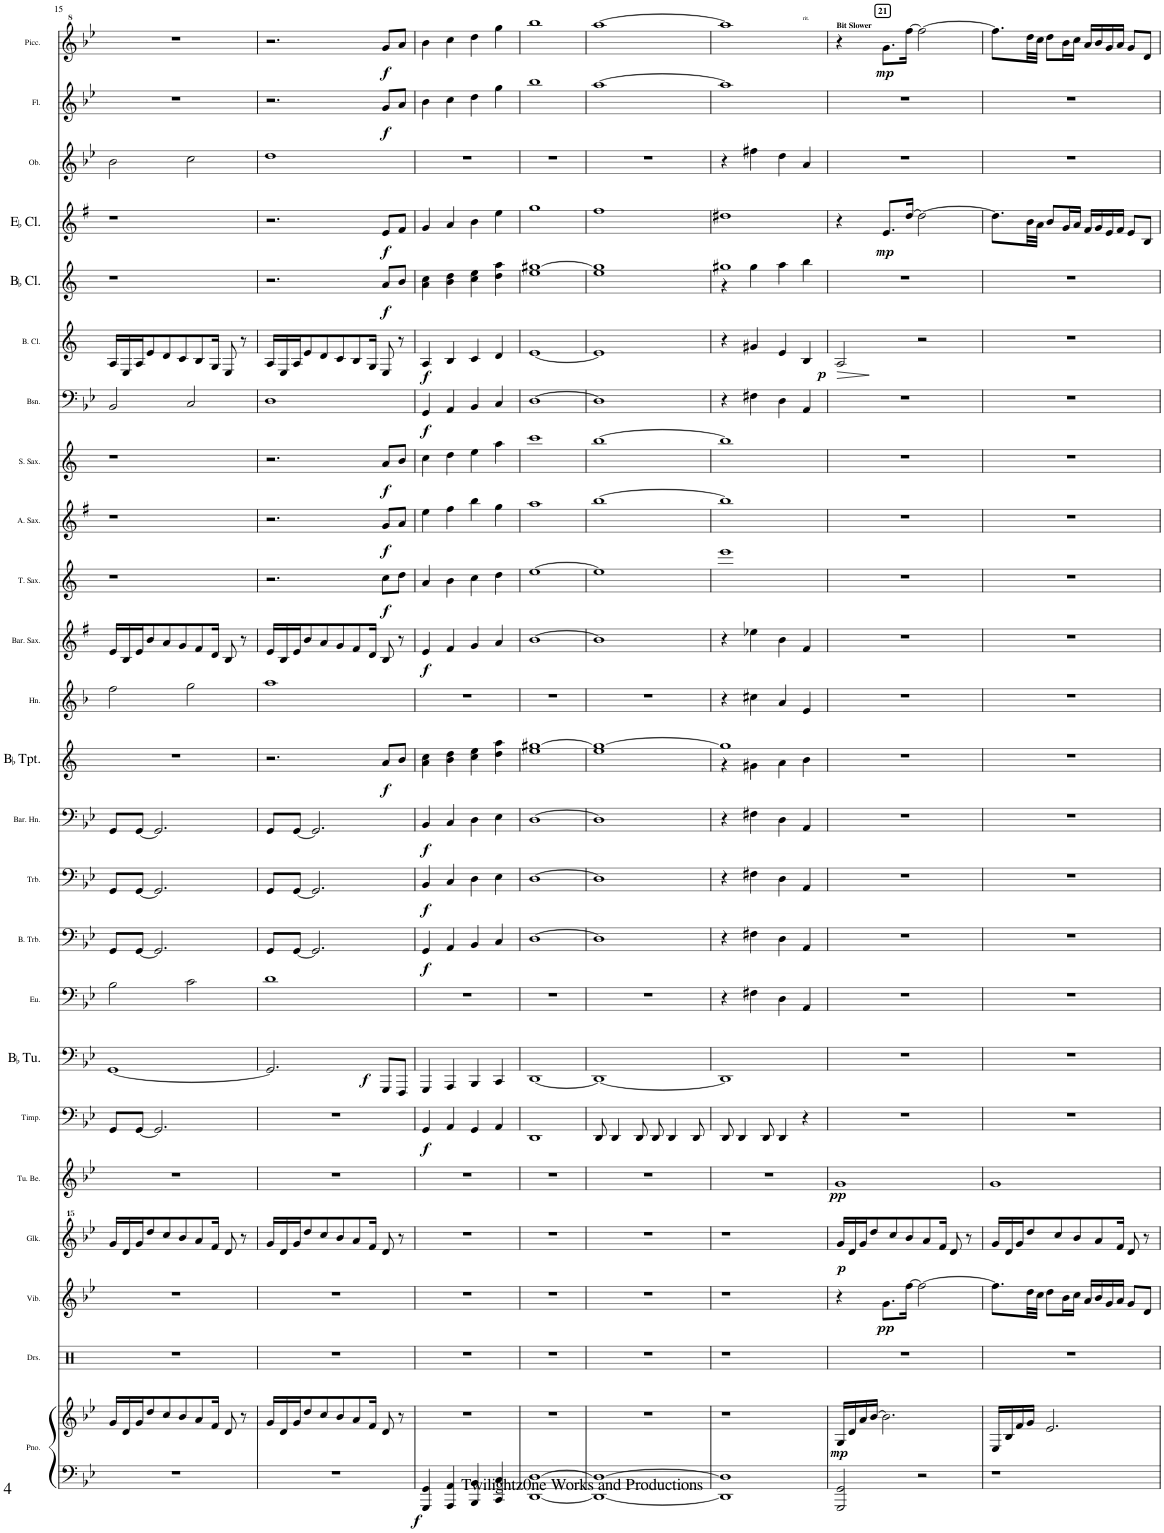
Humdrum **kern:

**kern	**kern	**dynam	**kern	**kern	**dynam	**kern	**dynam	**kern	**dynam	**kern	**dynam	**kern	**dynam	**kern	**kern	**dynam	**kern	**dynam	**kern	**dynam	**kern	**dynam	**kern	**kern	**dynam	**kern	**dynam	**kern	**dynam	**kern	**dynam	**kern	**dynam	**kern	**dynam	**kern	**dynam	**kern	**dynam	**kern	**kern	**dynam	**kern	**dynam
*part24	*part24	*part24	*part23	*part22	*part22	*part21	*part21	*part20	*part20	*part19	*part19	*part18	*part18	*part17	*part16	*part16	*part15	*part15	*part14	*part14	*part13	*part13	*part12	*part11	*part11	*part10	*part10	*part9	*part9	*part8	*part8	*part7	*part7	*part6	*part6	*part5	*part5	*part4	*part4	*part3	*part2	*part2	*part1	*part1
*staff25	*staff24	*staff24/25	*staff23	*staff22	*staff22	*staff21	*staff21	*staff20	*staff20	*staff19	*staff19	*staff18	*staff18	*staff17	*staff16	*staff16	*staff15	*staff15	*staff14	*staff14	*staff13	*staff13	*staff12	*staff11	*staff11	*staff10	*staff10	*staff9	*staff9	*staff8	*staff8	*staff7	*staff7	*staff6	*staff6	*staff5	*staff5	*staff4	*staff4	*staff3	*staff2	*staff2	*staff1	*staff1
*I"Piano	*	*	*I"Drumset	*I"Vibraphone	*	*I"Glockenspiel	*	*I"Tubular Bells	*	*I"Timpani	*	*I"BaccidentalFlat Tuba	*	*I"Euphonium	*I"Bass Trombone	*	*I"Trombone	*	*I"Baritone Horn	*	*I"BaccidentalFlat Trumpet	*	*I"Horn	*I"Baritone Saxophone	*	*I"Tenor Saxophone	*	*I"Alto Saxophone	*	*I"Soprano Saxophone	*	*I"Bassoon	*	*I"Bass Clarinet	*	*I"BaccidentalFlat Clarinet	*	*I"EaccidentalFlat Clarinet	*	*I"Oboe	*I"Flute	*	*I"Piccolo	*
*I'Pno.	*	*	*I'Drs.	*I'Vib.	*	*I'Glk.	*	*I'Tu. Be.	*	*I'Timp.	*	*I'BaccidentalFlat Tu.	*	*I'Eu.	*I'B. Trb.	*	*I'Trb.	*	*I'Bar. Hn.	*	*I'BaccidentalFlat Tpt.	*	*I'Hn.	*I'Bar. Sax.	*	*I'T. Sax.	*	*I'A. Sax.	*	*I'S. Sax.	*	*I'Bsn.	*	*I'B. Cl.	*	*I'BaccidentalFlat Cl.	*	*I'EaccidentalFlat Cl.	*	*I'Ob.	*I'Fl.	*	*I'Picc.	*
!!LO:PB:g=z
*clefF4	*clefG2	*	*clefX	*clefG2	*	*clefG^^2	*	*clefG2	*	*clefF4	*	*clefF4	*	*clefF4	*clefF4	*	*clefF4	*	*clefF4	*	*clefG2	*	*clefG2	*clefG2	*	*clefG2	*	*clefG2	*	*clefG2	*	*clefF4	*	*clefG2	*	*clefG2	*	*clefG2	*	*clefG2	*clefG2	*	*clefG^2	*
*	*	*	*	*	*	*	*	*	*	*	*	*	*	*	*	*	*	*	*Trd4c7	*	*Trd1c2	*	*Trd4c7	*Trd12c21	*	*Trd8c14	*	*Trd5c9	*	*Trd1c2	*	*	*	*Trd8c14	*	*Trd1c2	*	*Trd-2c-3	*	*	*	*	*Trd-7c-12	*
*k[b-e-]	*k[b-e-]	*	*k[]	*k[b-e-]	*	*k[b-e-]	*	*k[b-e-]	*	*k[b-e-]	*	*k[b-e-]	*	*k[b-e-]	*k[b-e-]	*	*k[b-e-]	*	*k[b-e-]	*	*k[]	*	*k[b-]	*k[f#]	*	*k[]	*	*k[f#]	*	*k[]	*	*k[b-e-]	*	*k[]	*	*k[]	*	*k[f#]	*	*k[b-e-]	*k[b-e-]	*	*k[b-e-]	*
*M4/4	*M4/4	*	*M4/4	*M4/4	*	*M4/4	*	*M4/4	*	*M4/4	*	*M4/4	*	*M4/4	*M4/4	*	*M4/4	*	*M4/4	*	*M4/4	*	*M4/4	*M4/4	*	*M4/4	*	*M4/4	*	*M4/4	*	*M4/4	*	*M4/4	*	*M4/4	*	*M4/4	*	*M4/4	*M4/4	*	*M4/4	*
=15	=15	=15	=15	=15	=15	=15	=15	=15	=15	=15	=15	=15	=15	=15	=15	=15	=15	=15	=15	=15	=15	=15	=15	=15	=15	=15	=15	=15	=15	=15	=15	=15	=15	=15	=15	=15	=15	=15	=15	=15	=15	=15	=15	=15
1r	16g/LL	.	1r	1r	.	16ggg/LL	.	1r	.	8GG/L	.	[1GG	.	2B-\	8GG/L	.	8GG/L	.	8GG/L	.	1r	.	2ff\	16e/LL	.	1r	.	1r	.	1r	.	2BB-/	.	16A/LL	.	1r	.	1r	.	2b-\	1r	.	1r	.
.	16d/	.	.	.	.	16ddd/	.	.	.	.	.	.	.	.	.	.	.	.	.	.	.	.	.	16B/	.	.	.	.	.	.	.	.	.	16E/	.	.	.	.	.	.	.	.	.	.
.	16g/J	.	.	.	.	16ggg/J	.	.	.	[8GG/J	.	.	.	.	[8GG/J	.	[8GG/J	.	[8GG/J	.	.	.	.	16e/J	.	.	.	.	.	.	.	.	.	16A/J	.	.	.	.	.	.	.	.	.	.
.	8dd/	.	.	.	.	8dddd/	.	.	.	.	.	.	.	.	.	.	.	.	.	.	.	.	.	8b/	.	.	.	.	.	.	.	.	.	8e/	.	.	.	.	.	.	.	.	.	.
.	.	.	.	.	.	.	.	.	.	2.GG/]	.	.	.	.	2.GG/]	.	2.GG/]	.	2.GG/]	.	.	.	.	.	.	.	.	.	.	.	.	.	.	.	.	.	.	.	.	.	.	.	.	.
.	8cc/	.	.	.	.	8cccc/	.	.	.	.	.	.	.	.	.	.	.	.	.	.	.	.	.	8a/	.	.	.	.	.	.	.	.	.	8d/	.	.	.	.	.	.	.	.	.	.
.	8b-/	.	.	.	.	8bbb-/	.	.	.	.	.	.	.	.	.	.	.	.	.	.	.	.	.	8g/	.	.	.	.	.	.	.	.	.	8c/	.	.	.	.	.	.	.	.	.	.
.	.	.	.	.	.	.	.	.	.	.	.	.	.	2c\	.	.	.	.	.	.	.	.	2gg\	.	.	.	.	.	.	.	.	2C/	.	.	.	.	.	.	.	2cc\	.	.	.	.
.	8a/	.	.	.	.	8aaa/	.	.	.	.	.	.	.	.	.	.	.	.	.	.	.	.	.	8f#/	.	.	.	.	.	.	.	.	.	8B/	.	.	.	.	.	.	.	.	.	.
.	16f/Jk	.	.	.	.	16fff/Jk	.	.	.	.	.	.	.	.	.	.	.	.	.	.	.	.	.	16d/Jk	.	.	.	.	.	.	.	.	.	16G/Jk	.	.	.	.	.	.	.	.	.	.
.	8d/	.	.	.	.	8ddd/	.	.	.	.	.	.	.	.	.	.	.	.	.	.	.	.	.	8B/	.	.	.	.	.	.	.	.	.	8E/	.	.	.	.	.	.	.	.	.	.
.	8r	.	.	.	.	8r	.	.	.	.	.	.	.	.	.	.	.	.	.	.	.	.	.	8r	.	.	.	.	.	.	.	.	.	8r	.	.	.	.	.	.	.	.	.	.
=16	=16	=16	=16	=16	=16	=16	=16	=16	=16	=16	=16	=16	=16	=16	=16	=16	=16	=16	=16	=16	=16	=16	=16	=16	=16	=16	=16	=16	=16	=16	=16	=16	=16	=16	=16	=16	=16	=16	=16	=16	=16	=16	=16	=16
1r	16g/LL	.	1r	1r	.	16ggg/LL	.	1r	.	1r	.	2.GG/]	.	1d	8GG/L	.	8GG/L	.	8GG/L	.	2.r	.	1aa	16e/LL	.	2.r	.	2.r	.	2.r	.	1D	.	16A/LL	.	2.r	.	2.r	.	1dd	2.r	.	2.r	.
.	16d/	.	.	.	.	16ddd/	.	.	.	.	.	.	.	.	.	.	.	.	.	.	.	.	.	16B/	.	.	.	.	.	.	.	.	.	16E/	.	.	.	.	.	.	.	.	.	.
.	16g/J	.	.	.	.	16ggg/J	.	.	.	.	.	.	.	.	[8GG/J	.	[8GG/J	.	[8GG/J	.	.	.	.	16e/J	.	.	.	.	.	.	.	.	.	16A/J	.	.	.	.	.	.	.	.	.	.
.	8dd/	.	.	.	.	8dddd/	.	.	.	.	.	.	.	.	.	.	.	.	.	.	.	.	.	8b/	.	.	.	.	.	.	.	.	.	8e/	.	.	.	.	.	.	.	.	.	.
.	.	.	.	.	.	.	.	.	.	.	.	.	.	.	2.GG/]	.	2.GG/]	.	2.GG/]	.	.	.	.	.	.	.	.	.	.	.	.	.	.	.	.	.	.	.	.	.	.	.	.	.
.	8cc/	.	.	.	.	8cccc/	.	.	.	.	.	.	.	.	.	.	.	.	.	.	.	.	.	8a/	.	.	.	.	.	.	.	.	.	8d/	.	.	.	.	.	.	.	.	.	.
.	8b-/	.	.	.	.	8bbb-/	.	.	.	.	.	.	.	.	.	.	.	.	.	.	.	.	.	8g/	.	.	.	.	.	.	.	.	.	8c/	.	.	.	.	.	.	.	.	.	.
.	8a/	.	.	.	.	8aaa/	.	.	.	.	.	.	.	.	.	.	.	.	.	.	.	.	.	8f#/	.	.	.	.	.	.	.	.	.	8B/	.	.	.	.	.	.	.	.	.	.
.	16f/Jk	.	.	.	.	16fff/Jk	.	.	.	.	.	.	.	.	.	.	.	.	.	.	.	.	.	16d/Jk	.	.	.	.	.	.	.	.	.	16G/Jk	.	.	.	.	.	.	.	.	.	.
!	!	!	!	!	!	!	!	!	!	!	!	!	!LO:DY:b	!	!	!	!	!	!	!	!	!LO:DY:b	!	!	!	!	!LO:DY:b	!	!LO:DY:b	!	!LO:DY:b	!	!	!	!	!	!LO:DY:b	!	!LO:DY:b	!	!	!LO:DY:b	!	!LO:DY:b
.	8d/	.	.	.	.	8ddd/	.	.	.	.	.	8GGG/L	f	.	.	.	.	.	.	.	8a/L	f	.	8B/	.	8cc\L	f	8g/L	f	8a/L	f	.	.	8E/	.	8a/L	f	8e/L	f	.	8g/L	f	8gg/L	f
.	8r	.	.	.	.	8r	.	.	.	.	.	8FFF/J	.	.	.	.	.	.	.	.	8b/J	.	.	8r	.	8dd\J	.	8a/J	.	8b/J	.	.	.	8r	.	8b/J	.	8f#/J	.	.	8a/J	.	8aa/J	.
=17	=17	=17	=17	=17	=17	=17	=17	=17	=17	=17	=17	=17	=17	=17	=17	=17	=17	=17	=17	=17	=17	=17	=17	=17	=17	=17	=17	=17	=17	=17	=17	=17	=17	=17	=17	=17	=17	=17	=17	=17	=17	=17	=17	=17
!	!	!LO:DY:b=2	!	!	!	!	!	!	!	!	!LO:DY:b	!	!	!	!	!LO:DY:b	!	!LO:DY:b	!	!LO:DY:b	!	!	!	!	!LO:DY:b	!	!	!	!	!	!	!	!LO:DY:b	!	!LO:DY:b	!	!	!	!	!	!	!	!	!
4GGG/ 4GG/	1r	f	1r	1r	.	1r	.	1r	.	4GG/	f	4GGG/	.	1r	4GG/	f	4BB-/	f	4BB-/	f	4a\ 4cc\	.	1r	4e/	f	4a/	.	4ee\	.	4cc\	.	4GG/	f	4A/	f	4a\ 4cc\	.	4g/	.	1r	4b-\	.	4bb-\	.
4AAA/ 4AA/	.	.	.	.	.	.	.	.	.	4AA/	.	4AAA/	.	.	4AA/	.	4C/	.	4C/	.	4b\ 4dd\	.	.	4f#/	.	4b\	.	4ff#\	.	4dd\	.	4AA/	.	4B/	.	4b\ 4dd\	.	4a/	.	.	4cc\	.	4ccc\	.
4BBB-/ 4BB-/	.	.	.	.	.	.	.	.	.	4GG/	.	4BBB-/	.	.	4BB-/	.	4D\	.	4D\	.	4cc\ 4ee\	.	.	4g/	.	4cc\	.	4bb\	.	4ee\	.	4BB-/	.	4c/	.	4cc\ 4ee\	.	4b\	.	.	4dd\	.	4ddd\	.
4CC/ 4C/	.	.	.	.	.	.	.	.	.	4AA/	.	4CC/	.	.	4C/	.	4E-\	.	4E-\	.	4dd\ 4aa\	.	.	4a/	.	4dd\	.	4gg\	.	4aa\	.	4C/	.	4d/	.	4dd\ 4aa\	.	4ee\	.	.	4gg\	.	4ggg\	.
=18	=18	=18	=18	=18	=18	=18	=18	=18	=18	=18	=18	=18	=18	=18	=18	=18	=18	=18	=18	=18	=18	=18	=18	=18	=18	=18	=18	=18	=18	=18	=18	=18	=18	=18	=18	=18	=18	=18	=18	=18	=18	=18	=18	=18
[1DD [1D	1r	.	1r	1r	.	1r	.	1r	.	1DD	.	[1DD	.	1r	[1D	.	[1D	.	[1D	.	1ee [1gg#X	.	1r	[1b	.	[1ee	.	1aa	.	1ccc	.	[1D	.	[1e	.	1ee [1gg#X	.	1gg	.	1r	1bb-	.	1bbb-	.
=19	=19	=19	=19	=19	=19	=19	=19	=19	=19	=19	=19	=19	=19	=19	=19	=19	=19	=19	=19	=19	=19	=19	=19	=19	=19	=19	=19	=19	=19	=19	=19	=19	=19	=19	=19	=19	=19	=19	=19	=19	=19	=19	=19	=19
1DD_ 1D_	1r	.	1r	1r	.	1r	.	1r	.	8DD/	.	1DD_	.	1r	1D]	.	1D]	.	1D]	.	1ee 1gg#_	.	1r	1b]	.	1ee]	.	[1bb	.	[1bb	.	1D]	.	1e]	.	1ee 1gg#]	.	1ff#	.	1r	[1aa	.	[1aaa	.
.	.	.	.	.	.	.	.	.	.	4DD/	.	.	.	.	.	.	.	.	.	.	.	.	.	.	.	.	.	.	.	.	.	.	.	.	.	.	.	.	.	.	.	.	.	.
.	.	.	.	.	.	.	.	.	.	8DD/	.	.	.	.	.	.	.	.	.	.	.	.	.	.	.	.	.	.	.	.	.	.	.	.	.	.	.	.	.	.	.	.	.	.
.	.	.	.	.	.	.	.	.	.	8DD/	.	.	.	.	.	.	.	.	.	.	.	.	.	.	.	.	.	.	.	.	.	.	.	.	.	.	.	.	.	.	.	.	.	.
.	.	.	.	.	.	.	.	.	.	4DD/	.	.	.	.	.	.	.	.	.	.	.	.	.	.	.	.	.	.	.	.	.	.	.	.	.	.	.	.	.	.	.	.	.	.
.	.	.	.	.	.	.	.	.	.	8DD/	.	.	.	.	.	.	.	.	.	.	.	.	.	.	.	.	.	.	.	.	.	.	.	.	.	.	.	.	.	.	.	.	.	.
=20	=20	=20	=20	=20	=20	=20	=20	=20	=20	=20	=20	=20	=20	=20	=20	=20	=20	=20	=20	=20	=20	=20	=20	=20	=20	=20	=20	=20	=20	=20	=20	=20	=20	=20	=20	=20	=20	=20	=20	=20	=20	=20	=20	=20
*	*	*	*	*	*	*	*	*	*	*	*	*	*	*	*	*	*	*	*	*	*^	*	*	*	*	*	*	*	*	*	*	*	*	*	*	*^	*	*	*	*	*	*	*^	*
*	*	*	*	*	*	*	*	*	*	*	*	*	*	*	*	*	*	*	*	*	*	*	*	*	*	*	*	*	*	*	*	*	*	*	*	*	*	*	*	*	*	*	*	*	*	*^	*
*	*	*	*	*	*	*	*	*	*	*	*	*	*	*	*	*	*	*	*	*	*	*	*	*	*	*	*	*	*	*	*	*	*	*	*	*	*	*	*	*	*	*	*	*	*	*	*^	*
1DD] 1D]	1r	.	1r	1r	.	1r	.	1r	.	8DD/	.	1DD]	.	4r	4r	.	4r	.	4r	.	1gg#]	4r	.	4r	4r	.	1eee	.	1bb]	.	1bb]	.	4r	.	4r	.	1gg#X	4r	.	1dd#X	.	4r	1aa]	.	1aaa]	2.ryy	4ryy	2ryy	.
.	.	.	.	.	.	.	.	.	.	4DD/	.	.	.	.	.	.	.	.	.	.	.	.	.	.	.	.	.	.	.	.	.	.	.	.	.	.	.	.	.	.	.	.	.	.	.	.	.	.	.
.	.	.	.	.	.	.	.	.	.	.	.	.	.	4F#X\	4F#X\	.	4F#X\	.	4F#X\	.	.	4g#X\	.	4cc#X\	4ee-X\	.	.	.	.	.	.	.	4F#X\	.	4g#X/	.	.	4gg#\	.	.	.	4ff#X\	.	.	.	.	2.ryy	.	.
.	.	.	.	.	.	.	.	.	.	8DD/	.	.	.	.	.	.	.	.	.	.	.	.	.	.	.	.	.	.	.	.	.	.	.	.	.	.	.	.	.	.	.	.	.	.	.	.	.	.	.
.	.	.	.	.	.	.	.	.	.	4DD/	.	.	.	4D\	4D\	.	4D\	.	4D\	.	.	4a\	.	4a/	4b\	.	.	.	.	.	.	.	4D\	.	4e/	.	.	4aa\	.	.	.	4dd\	.	.	.	.	.	2ryy	.
!	!	!	!	!	!	!	!	!	!	!	!	!	!	!	!	!	!	!	!	!	!	!	!	!	!	!	!	!	!	!	!	!	!	!	!	!	!	!	!	!	!	!	!	!	!	!LO:TX:a:t=rit.	!	!	!
.	.	.	.	.	.	.	.	.	.	4r	.	.	.	4AA/	4AA/	.	4AA/	.	4AA/	.	.	4b\	.	4e/	4f#/	.	.	.	.	.	.	.	4AA/	.	4B/	.	.	4bb\	.	.	.	4a/	.	.	.	4ryy	.	.	.
=21	=21	=21	=21	=21	=21	=21	=21	=21	=21	=21	=21	=21	=21	=21	=21	=21	=21	=21	=21	=21	=21	=21	=21	=21	=21	=21	=21	=21	=21	=21	=21	=21	=21	=21	=21	=21	=21	=21	=21	=21	=21	=21	=21	=21	=21	=21	=21	=21	=21
!	!	!	!	!	!	!	!	!	!	!	!	!	!	!	!	!	!	!	!	!	!	!	!	!	!	!	!	!	!	!	!	!	!	!	!	!	!	!	!	!	!	!	!	!	!LO:TX:a:B:t=Bit Slower	!	!	!	!
!	!	!LO:DY:b	!	!	!	!	!LO:DY:b	!	!LO:DY:b	!	!	!	!	!	!	!	!	!	!	!	!	!	!	!	!	!	!	!	!	!	!	!	!	!	!	!LO:HP:b	!	!	!	!	!	!	!	!	!	!	!	!	!
!	!	!	!	!	!	!	!	!	!	!	!	!	!	!	!	!	!	!	!	!	!	!	!	!	!	!	!	!	!	!	!	!	!	!	!	!LO:DY:n=1:b	!	!	!	!	!	!	!	!	!	!	!	!	!
*	*	*	*	*	*	*	*	*	*	*	*	*	*	*	*	*	*	*	*	*	*v	*v	*	*	*	*	*	*	*	*	*	*	*	*	*	*	*v	*v	*	*	*	*	*	*	*v	*v	*v	*v	*
2GGG/ 2GG/	16G/LL	mp	1r	4r	.	16ggg/LL	p	1g	pp	1r	.	1r	.	1r	1r	.	1r	.	1r	.	1r	.	1r	1r	.	1r	.	1r	.	1r	.	1r	.	2A/	> p	1r	.	4r	.	1r	1r	.	4r	.
.	16d/	.	.	.	.	16ddd/	.	.	.	.	.	.	.	.	.	.	.	.	.	.	.	.	.	.	.	.	.	.	.	.	.	.	.	.	.	.	.	.	.	.	.	.	.	.
.	16a/	.	.	.	.	16ggg/J	.	.	.	.	.	.	.	.	.	.	.	.	.	.	.	.	.	.	.	.	.	.	.	.	.	.	.	.	.	.	.	.	.	.	.	.	.	.
.	[16b-/JJ	.	.	.	.	8dddd/	.	.	.	.	.	.	.	.	.	.	.	.	.	.	.	.	.	.	.	.	.	.	.	.	.	.	.	.	.	.	.	.	.	.	.	.	.	.
!	!	!	!	!	!	!	!	!	!	!	!	!	!	!	!	!	!	!	!	!	!	!	!	!	!	!	!	!	!	!	!	!	!	!	!	!	!	!	!	!	!	!	!LO:TX:a:B:t=21	!
!	!	!	!	!	!LO:DY:b	!	!	!	!	!	!	!	!	!	!	!	!	!	!	!	!	!	!	!	!	!	!	!	!	!	!	!	!	!	!	!	!	!	!LO:DY:b	!	!	!	!	!LO:DY:b
.	2.b-\]	.	.	8.g\L	pp	.	.	.	.	.	.	.	.	.	.	.	.	.	.	.	.	.	.	.	.	.	.	.	.	.	.	.	.	.	.	.	.	8.e/L	mp	.	.	.	8.gg\L	mp
.	.	.	.	.	.	8cccc/	.	.	.	.	.	.	.	.	.	.	.	.	.	.	.	.	.	.	.	.	.	.	.	.	.	.	.	.	.	.	.	.	.	.	.	.	.	.
.	.	.	.	[16ff\Jk	.	8bbb-/	.	.	.	.	.	.	.	.	.	.	.	.	.	.	.	.	.	.	.	.	.	.	.	.	.	.	.	.	.	.	.	[16dd/Jk	.	.	.	.	[16fff\Jk	.
2r	.	.	.	2ff\_	.	.	.	.	.	.	.	.	.	.	.	.	.	.	.	.	.	.	.	.	.	.	.	.	.	.	.	.	.	2r	.	.	.	2dd\_	.	.	.	.	2fff\_	.
.	.	.	.	.	.	8aaa/	.	.	.	.	.	.	.	.	.	.	.	.	.	.	.	.	.	.	.	.	.	.	.	.	.	.	.	.	.	.	.	.	.	.	.	.	.	.
.	.	.	.	.	.	16fff/Jk	.	.	.	.	.	.	.	.	.	.	.	.	.	.	.	.	.	.	.	.	.	.	.	.	.	.	.	.	.	.	.	.	.	.	.	.	.	.
.	.	.	.	.	.	8ddd/	.	.	.	.	.	.	.	.	.	.	.	.	.	.	.	.	.	.	.	.	.	.	.	.	.	.	.	.	.	.	.	.	.	.	.	.	.	.
.	.	.	.	.	.	8r	.	.	.	.	.	.	.	.	.	.	.	.	.	.	.	.	.	.	.	.	.	.	.	.	.	.	.	.	.	.	.	.	.	.	.	.	.	.
.	.	.	.	.	.	.	.	.	.	.	.	.	.	.	.	.	.	.	.	.	.	.	.	.	.	.	.	.	.	.	.	.	.	.	]	.	.	.	.	.	.	.	.	.
=22	=22	=22	=22	=22	=22	=22	=22	=22	=22	=22	=22	=22	=22	=22	=22	=22	=22	=22	=22	=22	=22	=22	=22	=22	=22	=22	=22	=22	=22	=22	=22	=22	=22	=22	=22	=22	=22	=22	=22	=22	=22	=22	=22	=22
1r	16E-/LL	.	1r	8.ff\L]	.	16ggg/LL	.	1g	.	1r	.	1r	.	1r	1r	.	1r	.	1r	.	1r	.	1r	1r	.	1r	.	1r	.	1r	.	1r	.	1r	.	1r	.	8.dd\L]	.	1r	1r	.	8.fff\L]	.
.	16B-/	.	.	.	.	16ddd/	.	.	.	.	.	.	.	.	.	.	.	.	.	.	.	.	.	.	.	.	.	.	.	.	.	.	.	.	.	.	.	.	.	.	.	.	.	.
.	16f/	.	.	.	.	16ggg/J	.	.	.	.	.	.	.	.	.	.	.	.	.	.	.	.	.	.	.	.	.	.	.	.	.	.	.	.	.	.	.	.	.	.	.	.	.	.
.	16g/JJ	.	.	32dd\LL	.	8dddd/	.	.	.	.	.	.	.	.	.	.	.	.	.	.	.	.	.	.	.	.	.	.	.	.	.	.	.	.	.	.	.	32b\LL	.	.	.	.	32ddd\LL	.
.	.	.	.	32cc\JJJ	.	.	.	.	.	.	.	.	.	.	.	.	.	.	.	.	.	.	.	.	.	.	.	.	.	.	.	.	.	.	.	.	.	32a\JJJ	.	.	.	.	32ccc\JJJ	.
.	2.e-/	.	.	8dd\L	.	.	.	.	.	.	.	.	.	.	.	.	.	.	.	.	.	.	.	.	.	.	.	.	.	.	.	.	.	.	.	.	.	8b/L	.	.	.	.	8ddd\L	.
.	.	.	.	.	.	8cccc/	.	.	.	.	.	.	.	.	.	.	.	.	.	.	.	.	.	.	.	.	.	.	.	.	.	.	.	.	.	.	.	.	.	.	.	.	.	.
.	.	.	.	16b-\L	.	.	.	.	.	.	.	.	.	.	.	.	.	.	.	.	.	.	.	.	.	.	.	.	.	.	.	.	.	.	.	.	.	16g/L	.	.	.	.	16bb-\L	.
.	.	.	.	16cc\JJ	.	8bbb-/	.	.	.	.	.	.	.	.	.	.	.	.	.	.	.	.	.	.	.	.	.	.	.	.	.	.	.	.	.	.	.	16a/JJ	.	.	.	.	16ccc\JJ	.
.	.	.	.	16a/LL	.	.	.	.	.	.	.	.	.	.	.	.	.	.	.	.	.	.	.	.	.	.	.	.	.	.	.	.	.	.	.	.	.	16f#/LL	.	.	.	.	16aa/LL	.
.	.	.	.	16b-/	.	8aaa/	.	.	.	.	.	.	.	.	.	.	.	.	.	.	.	.	.	.	.	.	.	.	.	.	.	.	.	.	.	.	.	16g/	.	.	.	.	16bb-/	.
.	.	.	.	16g/	.	.	.	.	.	.	.	.	.	.	.	.	.	.	.	.	.	.	.	.	.	.	.	.	.	.	.	.	.	.	.	.	.	16e/	.	.	.	.	16gg/	.
.	.	.	.	16a/JJ	.	16fff/Jk	.	.	.	.	.	.	.	.	.	.	.	.	.	.	.	.	.	.	.	.	.	.	.	.	.	.	.	.	.	.	.	16f#/JJ	.	.	.	.	16aa/JJ	.
.	.	.	.	8g/L	.	8ddd/	.	.	.	.	.	.	.	.	.	.	.	.	.	.	.	.	.	.	.	.	.	.	.	.	.	.	.	.	.	.	.	8e/L	.	.	.	.	8gg/L	.
.	.	.	.	8d/J	.	8r	.	.	.	.	.	.	.	.	.	.	.	.	.	.	.	.	.	.	.	.	.	.	.	.	.	.	.	.	.	.	.	8B/J	.	.	.	.	8dd/J	.
=	=	=	=	=	=	=	=	=	=	=	=	=	=	=	=	=	=	=	=	=	=	=	=	=	=	=	=	=	=	=	=	=	=	=	=	=	=	=	=	=	=	=	=	=
*-	*-	*-	*-	*-	*-	*-	*-	*-	*-	*-	*-	*-	*-	*-	*-	*-	*-	*-	*-	*-	*-	*-	*-	*-	*-	*-	*-	*-	*-	*-	*-	*-	*-	*-	*-	*-	*-	*-	*-	*-	*-	*-	*-	*-
